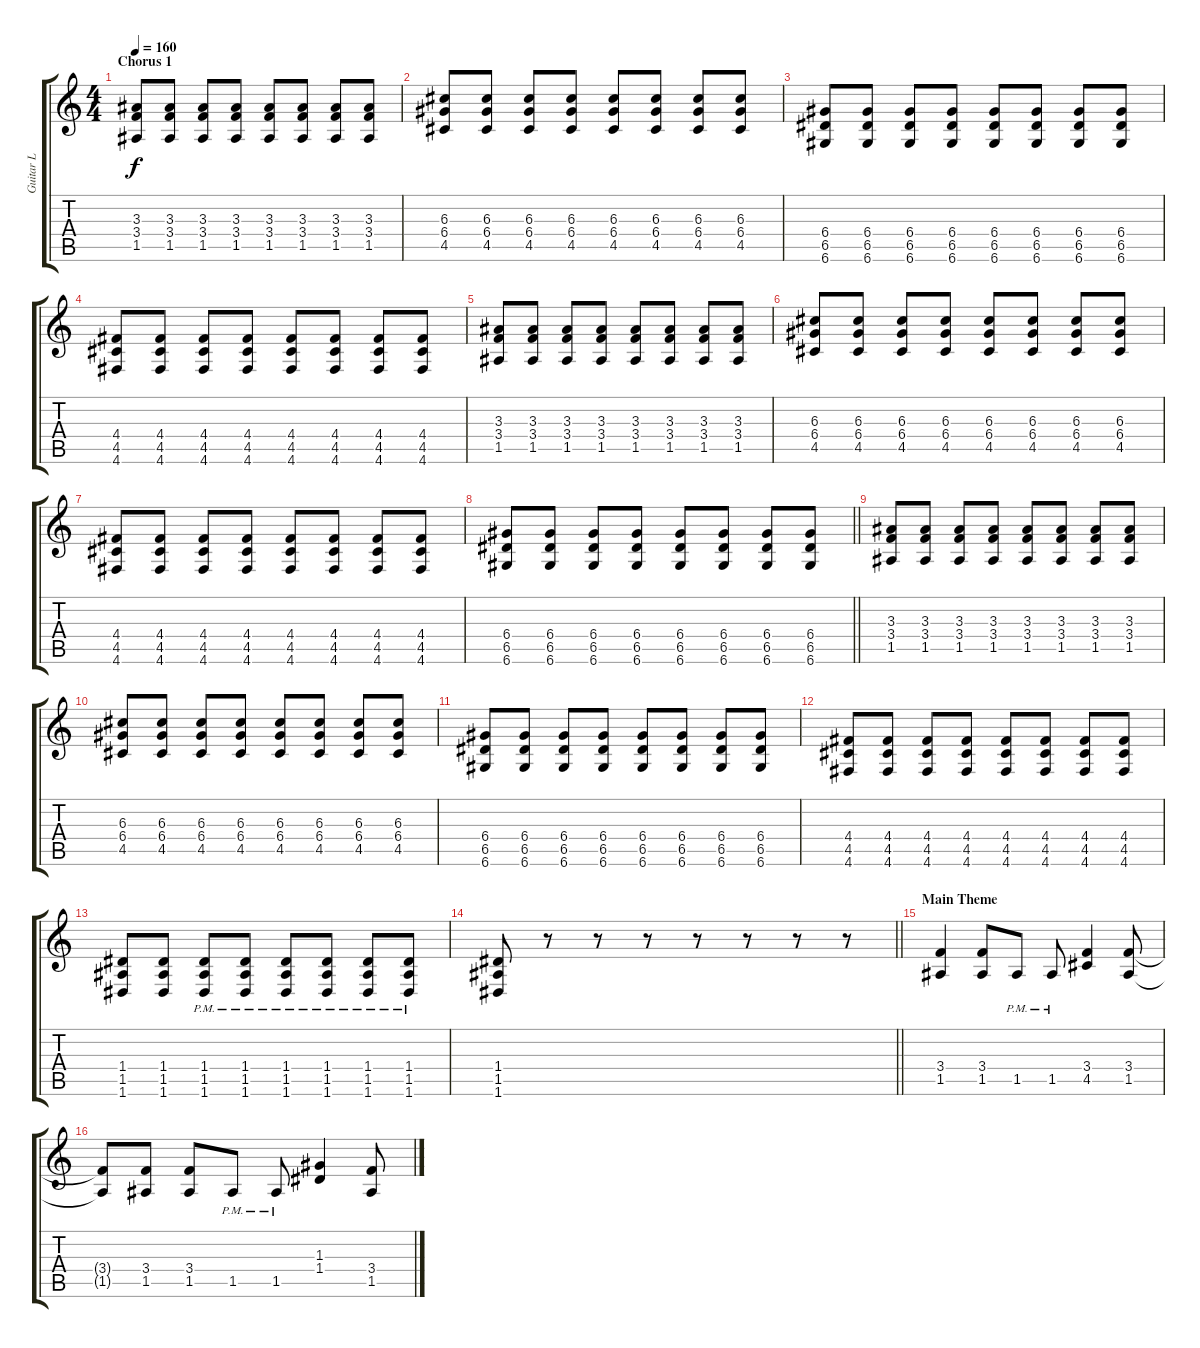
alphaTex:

\track ("Guitar L" "Guitar L") {instrument overdrivenguitar}
\staff {score tabs}
\tuning (E4 B3 G3 D3 A2 D2) {hide}
\ts (4 4)
\section ("" "Chorus 1")
\tempo 160
\clef g2
\ks c
(3.3 3.4 1.5).8{dy f} (3.3 3.4 1.5).8 (3.3 3.4 1.5).8 (3.3 3.4 1.5).8 (3.3 3.4 1.5).8 (3.3 3.4 1.5).8 (3.3 3.4 1.5).8 (3.3 3.4 1.5).8 |
(6.3 6.4 4.5).8 (6.3 6.4 4.5).8 (6.3 6.4 4.5).8 (6.3 6.4 4.5).8 (6.3 6.4 4.5).8 (6.3 6.4 4.5).8 (6.3 6.4 4.5).8 (6.3 6.4 4.5).8 |
(6.4 6.5 6.6).8 (6.4 6.5 6.6).8 (6.4 6.5 6.6).8 (6.4 6.5 6.6).8 (6.4 6.5 6.6).8 (6.4 6.5 6.6).8 (6.4 6.5 6.6).8 (6.4 6.5 6.6).8 |
(4.4 4.5 4.6).8 (4.4 4.5 4.6).8 (4.4 4.5 4.6).8 (4.4 4.5 4.6).8 (4.4 4.5 4.6).8 (4.4 4.5 4.6).8 (4.4 4.5 4.6).8 (4.4 4.5 4.6).8 |
(3.3 3.4 1.5).8 (3.3 3.4 1.5).8 (3.3 3.4 1.5).8 (3.3 3.4 1.5).8 (3.3 3.4 1.5).8 (3.3 3.4 1.5).8 (3.3 3.4 1.5).8 (3.3 3.4 1.5).8 |
(6.3 6.4 4.5).8 (6.3 6.4 4.5).8 (6.3 6.4 4.5).8 (6.3 6.4 4.5).8 (6.3 6.4 4.5).8 (6.3 6.4 4.5).8 (6.3 6.4 4.5).8 (6.3 6.4 4.5).8 |
(4.4 4.5 4.6).8 (4.4 4.5 4.6).8 (4.4 4.5 4.6).8 (4.4 4.5 4.6).8 (4.4 4.5 4.6).8 (4.4 4.5 4.6).8 (4.4 4.5 4.6).8 (4.4 4.5 4.6).8 |
\barLineRight lightlight
(6.4 6.5 6.6).8 (6.4 6.5 6.6).8 (6.4 6.5 6.6).8 (6.4 6.5 6.6).8 (6.4 6.5 6.6).8 (6.4 6.5 6.6).8 (6.4 6.5 6.6).8 (6.4 6.5 6.6).8 |
(3.3 3.4 1.5).8 (3.3 3.4 1.5).8 (3.3 3.4 1.5).8 (3.3 3.4 1.5).8 (3.3 3.4 1.5).8 (3.3 3.4 1.5).8 (3.3 3.4 1.5).8 (3.3 3.4 1.5).8 |
(6.3 6.4 4.5).8 (6.3 6.4 4.5).8 (6.3 6.4 4.5).8 (6.3 6.4 4.5).8 (6.3 6.4 4.5).8 (6.3 6.4 4.5).8 (6.3 6.4 4.5).8 (6.3 6.4 4.5).8 |
(6.4 6.5 6.6).8 (6.4 6.5 6.6).8 (6.4 6.5 6.6).8 (6.4 6.5 6.6).8 (6.4 6.5 6.6).8 (6.4 6.5 6.6).8 (6.4 6.5 6.6).8 (6.4 6.5 6.6).8 |
(4.4 4.5 4.6).8 (4.4 4.5 4.6).8 (4.4 4.5 4.6).8 (4.4 4.5 4.6).8 (4.4 4.5 4.6).8 (4.4 4.5 4.6).8 (4.4 4.5 4.6).8 (4.4 4.5 4.6).8 |
(1.4 1.5 1.6).8 (1.4 1.5 1.6).8 (1.4{pm} 1.5 1.6).8 (1.4{pm} 1.5 1.6).8 (1.4{pm} 1.5{pm} 1.6).8 (1.4{pm} 1.5{pm} 1.6).8 (1.4{pm} 1.5{pm} 1.6{pm}).8 (1.4{pm} 1.5{pm} 1.6{pm}).8 |
\barLineRight lightlight
(1.4 1.5 1.6).8 r.8 r.8 r.8 r.8 r.8 r.8 r.8 |
\section ("" "Main Theme")
(3.4 1.5).4 (3.4 1.5).8 1.5{pm}.8 1.5{pm}.8 (3.4 4.5).4 (3.4 1.5).8 |
(3.4{t} 1.5{t}).8 (3.4 1.5).8 (3.4 1.5).8 1.5{pm}.8 1.5{pm}.8 (1.3 1.4).4 (3.4 1.5).8
